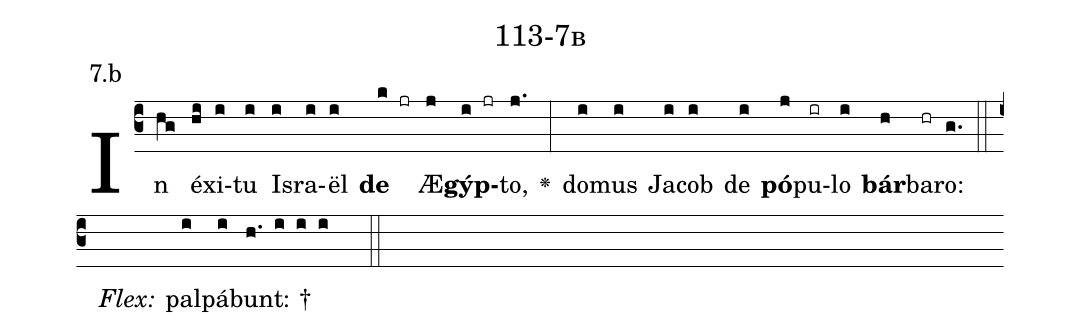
name: 113-7b;
annotation: 7.b;
%%
(c3)In(hg) éx(hi)i(i)tu(i) Is(i)ra(i)ël(i) <b>de</b>(k jr) Æ(j)<b>gýp</b>(i jr)to,(j.) <v>\greheightstar</v>(:) do(i)mus(i) Ja(i)cob(i) de(i) <b>pó</b>(j)pu(ir)lo(i) <b>bár</b>(h)ba(hr)ro:(g.) (::)
<i>Flex:</i>()  pal(i)pá(i)bunt: †(h. i i i  ::)

%E(i) u(i) o(j) u(i) a(h) e.(g.) (::)
